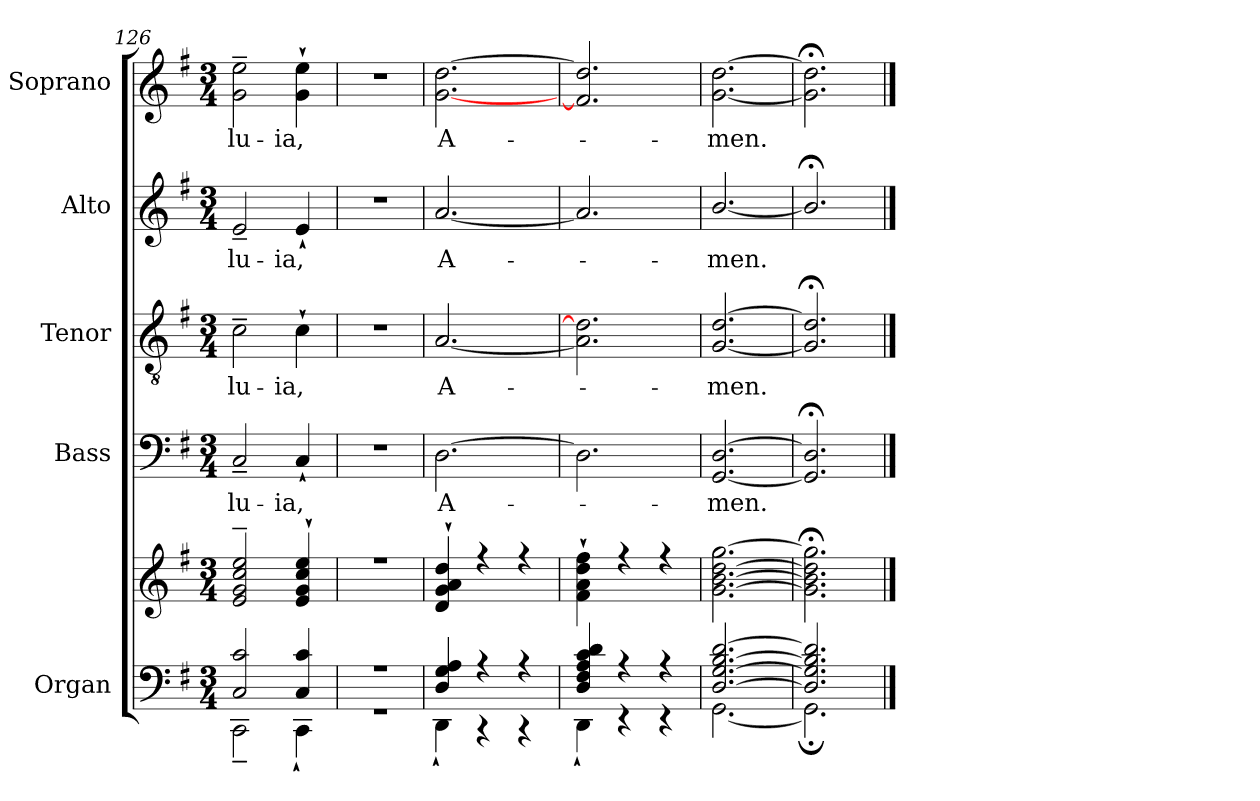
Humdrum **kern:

**kern	**kern	**kern	**text	**kern	**text	**kern	**text	**kern	**text
*part5	*part5	*part4	*part4	*part3	*part3	*part2	*part2	*part1	*part1
*staff6	*staff5	*staff4	*staff4	*staff3	*staff3	*staff2	*staff2	*staff1	*staff1
*I"Organ	*	*I"Bass	*	*I"Tenor	*	*I"Alto	*	*I"Soprano	*
*	*	*I'B	*	*I'T	*	*I'A	*	*I'S	*
*clefF4	*clefG2	*clefF4	*	*clefGv2	*	*clefG2	*	*clefG2	*
*k[f#]	*k[f#]	*k[f#]	*	*k[f#]	*	*k[f#]	*	*k[f#]	*
*G:	*G:	*G:	*	*G:	*	*G:	*	*G:	*
*M3/4	*M3/4	*M3/4	*	*M3/4	*	*M3/4	*	*M3/4	*
=126	=126	=126	=126	=126	=126	=126	=126	=126	=126
*^	*^	*	*	*	*	*	*	*	*
!	!	!	!	!	!LO:LY:b	!	!LO:LY:b	!	!LO:LY:b	!	!LO:LY:b
2C/ 2c/	2CC~\	2e/~ 2g/~ 2cc/~ 2ee/~	2.ryy	2C~	-lu-	2c~	-lu-	2e~	-lu-	2g~ 2ee~	-lu-
!	!	!	!	!	!LO:LY:b	!	!LO:LY:b	!	!LO:LY:b	!	!LO:LY:b
4C/ 4c/	4CC`\	4e/` 4g/` 4cc/` 4ee/`	.	4C`	-ia,	4c`	-ia,	4e`	-ia,	4g` 4ee`	-ia,
=127	=127	=127	=127	=127	=127	=127	=127	=127	=127	=127	=127
!LO:N:vis=1	!LO:N:vis=1	!LO:N:vis=1	!	!LO:N:vis=1	!	!LO:N:vis=1	!	!LO:N:vis=1	!	!LO:N:vis=1	!
2.r	2.r	2.r	2.ryy	2.r	.	2.r	.	2.r	.	2.r	.
=128	=128	=128	=128	=128	=128	=128	=128	=128	=128	=128	=128
!	!	!	!	!	!LO:LY:b	!	!LO:LY:b	!	!LO:LY:b	!	!LO:LY:b
4D/ 4G/ 4A/	4DD`\	4d/` 4g/` 4a/` 4dd/`	2.ryy	[2.D	A-	[2.A	A-	[2.a	A-	[2.g [2.dd	A-
4r	4r	4r	.	.	.	.	.	.	.	.	.
4r	4r	4r	.	.	.	.	.	.	.	.	.
=129	=129	=129	=129	=129	=129	=129	=129	=129	=129	=129	=129
4D/ 4F#/ 4A/ 4c/ 4d/	4DD`\	4f#\` 4a\` 4dd\` 4ff#\`	2.ryy	2.D]	.	2.A] 2.d]	.	2.a]	.	2.f#] 2.dd]	.
4r	4r	4r	.	.	.	.	.	.	.	.	.
4r	4r	4r	.	.	.	.	.	.	.	.	.
=130	=130	=130	=130	=130	=130	=130	=130	=130	=130	=130	=130
!	!	!	!	!	!LO:LY:b	!	!LO:LY:b	!	!LO:LY:b	!	!LO:LY:b
[2.D/ [2.G/ [2.B/ [2.d/	[2.GG\	[2.g\ [2.b\ [2.dd\ [2.gg\	2.ryy	[2.GG/ [2.D/	men.	[2.G/ [2.d/	men.	[2.b/	men.	[2.g [2.dd	men.
=131	=131	=131	=131	=131	=131	=131	=131	=131	=131	=131	=131
2.D/] 2.G/] 2.B/] 2.d/]	2.GG;\]	2.g\];< 2.b\];< 2.dd\];< 2.gg\];<	2.ryy	2.GG/];< 2.D/];<	.	2.G/];< 2.d/];<	.	2.b;</]	.	2.g];< 2.dd];<	.
*v	*v	*	*	*	*	*	*	*	*	*	*
*	*v	*v	*	*	*	*	*	*	*	*
==	==	==	==	==	==	==	==	==	==
*-	*-	*-	*-	*-	*-	*-	*-	*-	*-
